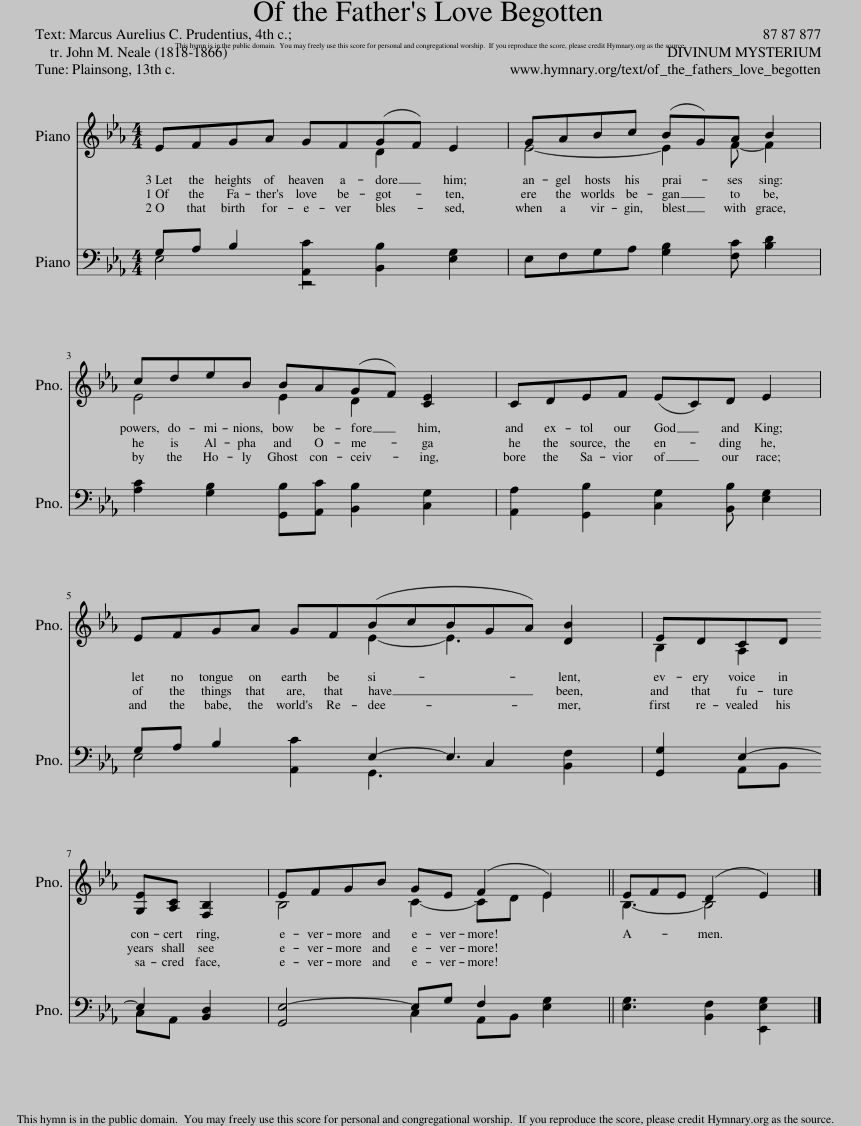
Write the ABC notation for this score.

X:1
%%score ( 1 2 ) ( 3 4 )
L:1/8
M:4/4
I:linebreak $
K:Eb
V:1 treble
V:2 treble
V:3 bass
V:4 bass
V:1
 EFGA GF(GF) E2 | GABc (BG)A B2 |$ cdeB BA(GF) [CE]2 | CDEF (EC)D E2 |$ EFGA GF(BcBGA) [DB]2 | %5
 EDCD |$ [G,E][A,C] [F,B,]2 | EFGB GE (F2 E2) || EFE (D2 E2) |] %9
V:2
 x4 x2 D2 x2 | E4- E2 F- F2 |$ E4 E2 D2 x x | x9 |$ x6 E2- E3 x x | %5
 B,2 A,2 |$ x x2 x | B,4 C2- CD E2 || B,3- B,4 |] %9
V:3
 G,A, B,2 [A,,C]2 [B,,B,]2 [E,G,]2 | E,F,G,A, [G,B,]2 [F,C] [B,D]2 |$ [A,C]2 [G,B,]2 [G,,B,][A,,C] [B,,B,]2 [C,G,]2 | [A,,A,]2 [G,,B,]2 [C,G,]2 [B,,B,] [E,G,]2 |$ G,A, B,2 [A,,C]2 E,2- E,3 [B,,F,]2 | %5
 [G,,G,]2 E,2- |$ E,2 [B,,D,]2 | [G,,E,-]4 E,G, F,2 [E,G,]2 || [E,G,]3 [B,,F,]2 [E,,E,G,]2 |] %9
V:4
 E,4 z4 x2 | x9 |$ x10 | x2 x x4 x2 |$ E,4 x2 G,,3 C,2 x x | %5
 x x A,,B,, |$ C,A,, x x | x2 x x C,2 A,,B,, x x || x x x2 x x x |] %9
